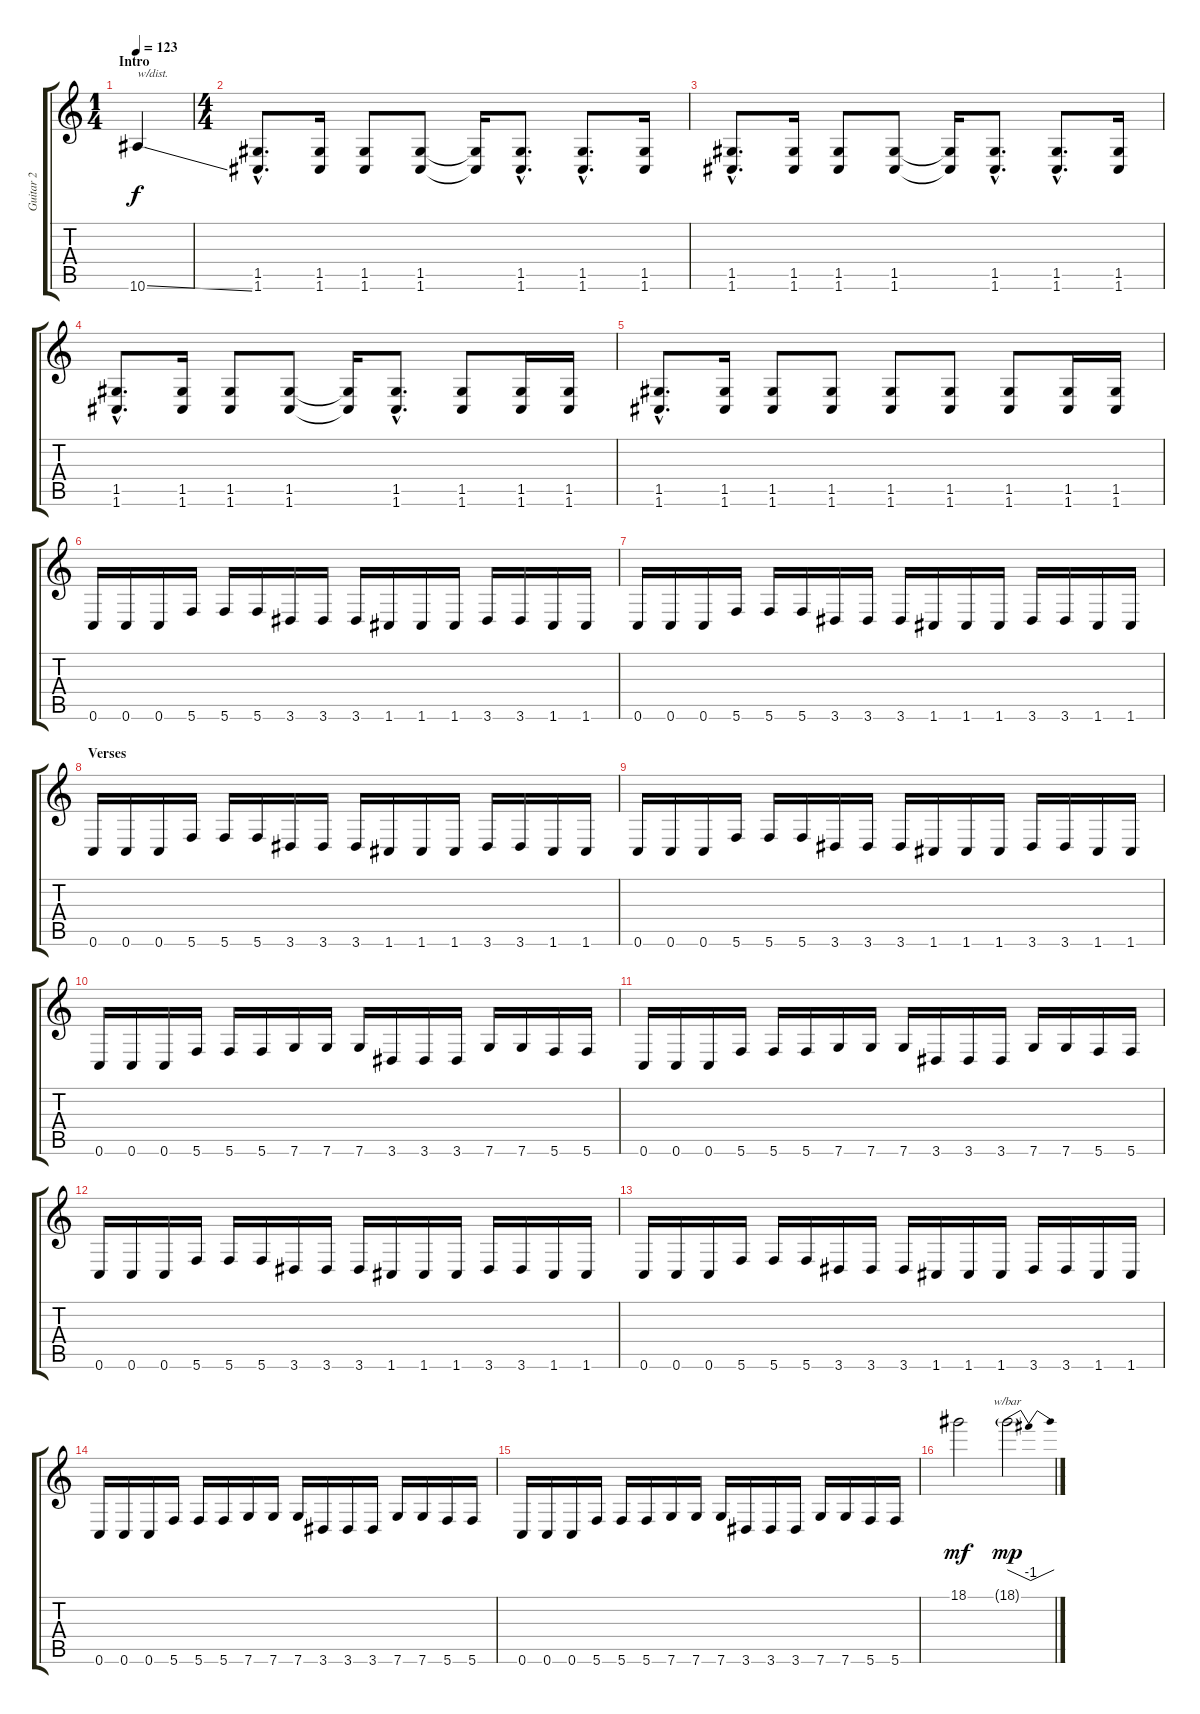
\track ("Guitar 2" "Guitar 2") {instrument distortionguitar}
\staff {score tabs}
\tuning (D4 A3 F3 C3 G2 C2) {hide}
\ts (1 4)
\section ("" "Intro")
\tempo 123
\clef g2
\ks c
10.6{ss}.4{txt "w/dist." dy f instrument distortionguitar} |
\ts (4 4)
(1.5{hac} 1.6{hac}).8{d} (1.5 1.6).16 (1.5 1.6).8 (1.5 1.6).8 (1.5{t} 1.6{t}).16 (1.5{hac} 1.6{hac}).8{d} (1.5{hac} 1.6{hac}).8{d} (1.5 1.6).16 |
(1.5{hac} 1.6{hac}).8{d} (1.5 1.6).16 (1.5 1.6).8 (1.5 1.6).8 (1.5{t} 1.6{t}).16 (1.5{hac} 1.6{hac}).8{d} (1.5{hac} 1.6{hac}).8{d} (1.5 1.6).16 |
(1.5{hac} 1.6{hac}).8{d} (1.5 1.6).16 (1.5 1.6).8 (1.5 1.6).8 (1.5{t} 1.6{t}).16 (1.5{hac} 1.6{hac}).8{d} (1.5 1.6).8 (1.5 1.6).16 (1.5 1.6).16 |
(1.5{hac} 1.6{hac}).8{d} (1.5 1.6).16 (1.5 1.6).8 (1.5 1.6).8 (1.5 1.6).8 (1.5 1.6).8 (1.5 1.6).8 (1.5 1.6).16 (1.5 1.6).16 |
0.6.16 0.6.16 0.6.16 5.6.16 5.6.16 5.6.16 3.6.16 3.6.16 3.6.16 1.6.16 1.6.16 1.6.16 3.6.16 3.6.16 1.6.16 1.6.16 |
0.6.16 0.6.16 0.6.16 5.6.16 5.6.16 5.6.16 3.6.16 3.6.16 3.6.16 1.6.16 1.6.16 1.6.16 3.6.16 3.6.16 1.6.16 1.6.16 |
\section ("" "Verses")
0.6.16{instrument distortionguitar} 0.6.16 0.6.16 5.6.16 5.6.16 5.6.16 3.6.16 3.6.16 3.6.16 1.6.16 1.6.16 1.6.16 3.6.16 3.6.16 1.6.16 1.6.16 |
0.6.16 0.6.16 0.6.16 5.6.16 5.6.16 5.6.16 3.6.16 3.6.16 3.6.16 1.6.16 1.6.16 1.6.16 3.6.16 3.6.16 1.6.16 1.6.16 |
0.6.16 0.6.16 0.6.16 5.6.16 5.6.16 5.6.16 7.6.16 7.6.16 7.6.16 3.6.16 3.6.16 3.6.16 7.6.16 7.6.16 5.6.16 5.6.16 |
0.6.16 0.6.16 0.6.16 5.6.16 5.6.16 5.6.16 7.6.16 7.6.16 7.6.16 3.6.16 3.6.16 3.6.16 7.6.16 7.6.16 5.6.16 5.6.16 |
0.6.16 0.6.16 0.6.16 5.6.16 5.6.16 5.6.16 3.6.16 3.6.16 3.6.16 1.6.16 1.6.16 1.6.16 3.6.16 3.6.16 1.6.16 1.6.16 |
0.6.16 0.6.16 0.6.16 5.6.16 5.6.16 5.6.16 3.6.16 3.6.16 3.6.16 1.6.16 1.6.16 1.6.16 3.6.16 3.6.16 1.6.16 1.6.16 |
0.6.16 0.6.16 0.6.16 5.6.16 5.6.16 5.6.16 7.6.16 7.6.16 7.6.16 3.6.16 3.6.16 3.6.16 7.6.16 7.6.16 5.6.16 5.6.16 |
0.6.16 0.6.16 0.6.16 5.6.16 5.6.16 5.6.16 7.6.16 7.6.16 7.6.16 3.6.16 3.6.16 3.6.16 7.6.16 7.6.16 5.6.16 5.6.16 |
18.1.2{dy mf volume 12} 18.1{g}.2{tbe (dip default 0 0 30 -4 60 0) dy mp}
